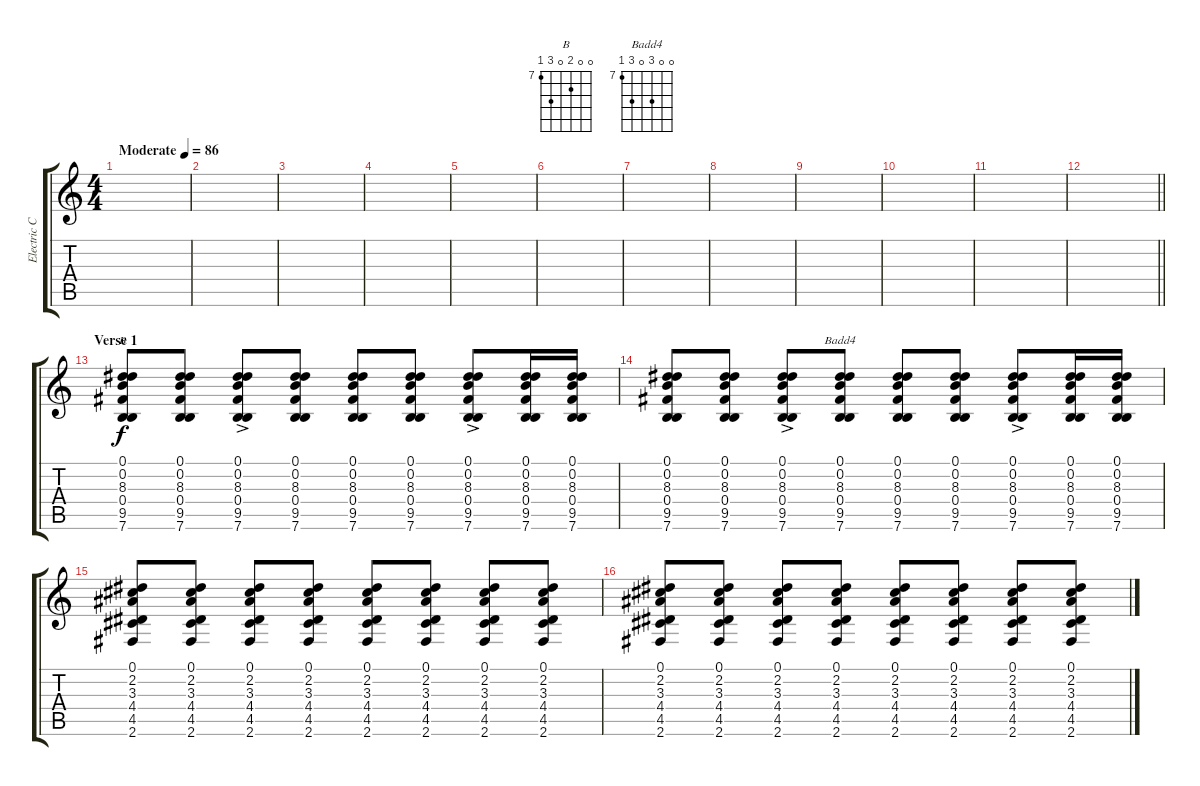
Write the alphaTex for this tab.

\track ("Electric Chords" "Electric C") {instrument electricguitarclean}
\staff {score tabs}
\tuning (Eb4 B3 G3 B2 A2 E2) {hide}
\chord ("B" 0 0 8 0 9 7) {firstfret 7}
\chord ("Badd4" 0 0 9 0 9 7) {firstfret 7}
\ts (4 4)
\tempo (86 "Moderate")
\clef g2
\ks c
|
|
|
|
|
|
|
|
|
|
|
\barLineRight lightlight
|
\section ("" "Verse 1")
(0.1 0.2 8.3 0.4 9.5 7.6).8{ch "B"} (0.1 0.2 8.3 0.4 9.5 7.6).8 (0.1 0.2 8.3 0.4 9.5 7.6{ac}).8 (0.1 0.2 8.3 0.4 9.5 7.6).8 (0.1 0.2 8.3 0.4 9.5 7.6).8 (0.1 0.2 8.3 0.4 9.5 7.6).8 (0.1 0.2 8.3 0.4{ac} 9.5 7.6).8 (0.1 0.2 8.3 0.4 9.5 7.6).16 (0.1 0.2 8.3 0.4 9.5 7.6).16 |
(0.1 0.2 8.3 0.4 9.5 7.6).8 (0.1 0.2 8.3 0.4 9.5 7.6).8 (0.1 0.2 8.3 0.4 9.5 7.6{ac}).8 (0.1 0.2 8.3 0.4 9.5 7.6).8{ch "Badd4"} (0.1 0.2 8.3 0.4 9.5 7.6).8 (0.1 0.2 8.3 0.4 9.5 7.6).8 (0.1 0.2 8.3 0.4{ac} 9.5 7.6).8 (0.1 0.2 8.3 0.4 9.5 7.6).16 (0.1 0.2 8.3 0.4 9.5 7.6).16 |
(0.1 2.2 3.3 4.4 4.5 2.6).8 (0.1 2.2 3.3 4.4 4.5 2.6).8 (0.1 2.2 3.3 4.4 4.5 2.6).8 (0.1 2.2 3.3 4.4 4.5 2.6).8 (0.1 2.2 3.3 4.4 4.5 2.6).8 (0.1 2.2 3.3 4.4 4.5 2.6).8 (0.1 2.2 3.3 4.4 4.5 2.6).8 (0.1 2.2 3.3 4.4 4.5 2.6).8 |
(0.1 2.2 3.3 4.4 4.5 2.6).8 (0.1 2.2 3.3 4.4 4.5 2.6).8 (0.1 2.2 3.3 4.4 4.5 2.6).8 (0.1 2.2 3.3 4.4 4.5 2.6).8 (0.1 2.2 3.3 4.4 4.5 2.6).8 (0.1 2.2 3.3 4.4 4.5 2.6).8 (0.1 2.2 3.3 4.4 4.5 2.6).8 (0.1 2.2 3.3 4.4 4.5 2.6).8
